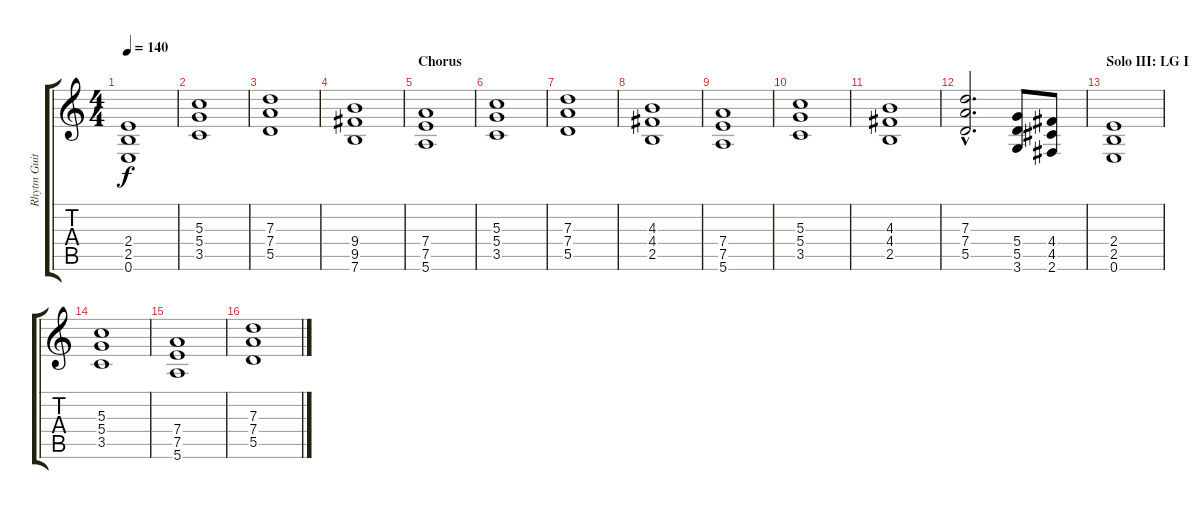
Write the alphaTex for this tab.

\track ("Rhytm Guitar" "Rhytm Guit") {instrument distortionguitar}
\staff {score tabs}
\tuning (E4 B3 G3 D3 A2 E2) {hide}
\ts (4 4)
\tempo 140
\clef g2
\ks c
(2.4 2.5 0.6).1{dy f} |
(5.3 5.4 3.5).1 |
(7.3 7.4 5.5).1 |
(9.4 9.5 7.6).1 |
\section ("" "Chorus")
(7.4 7.5 5.6).1 |
(5.3 5.4 3.5).1 |
(7.3 7.4 5.5).1 |
(4.3 4.4 2.5).1 |
(7.4 7.5 5.6).1 |
(5.3 5.4 3.5).1 |
(4.3 4.4 2.5).1 |
(7.3{hac} 7.4{hac} 5.5{hac}).2{d} (5.4 5.5 3.6).8 (4.4 4.5 2.6).8 |
\section ("" "Solo III: LG I")
(2.4 2.5 0.6).1 |
(5.3 5.4 3.5).1 |
(7.4 7.5 5.6).1 |
(7.3 7.4 5.5).1
